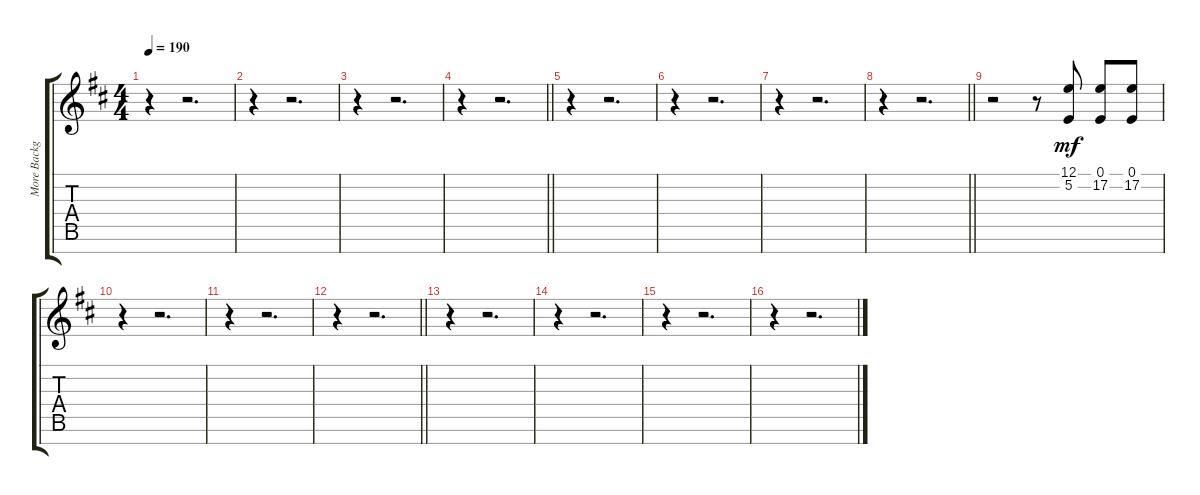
\track ("More Background" "More Backg") {instrument flute}
\staff {score tabs}
\tuning (E4 B3 G3 D3 A2 E2 B1) {hide}
\ts (4 4)
\tempo 190
\clef g2
\ks d
r.4{dy mf} r.2{d} |
r.4 r.2{d} |
r.4 r.2{d} |
\barLineRight lightlight
r.4 r.2{d} |
\section ("" "")
r.4 r.2{d} |
r.4 r.2{d} |
r.4 r.2{d} |
\barLineRight lightlight
r.4 r.2{d} |
\section ("" "")
r.2 r.8 (12.1 5.2).8 (0.1 17.2).8 (0.1 17.2).8 |
r.4 r.2{d} |
r.4 r.2{d} |
\barLineRight lightlight
r.4 r.2{d} |
\section ("" "")
r.4 r.2{d} |
r.4 r.2{d} |
r.4 r.2{d} |
r.4 r.2{d}
